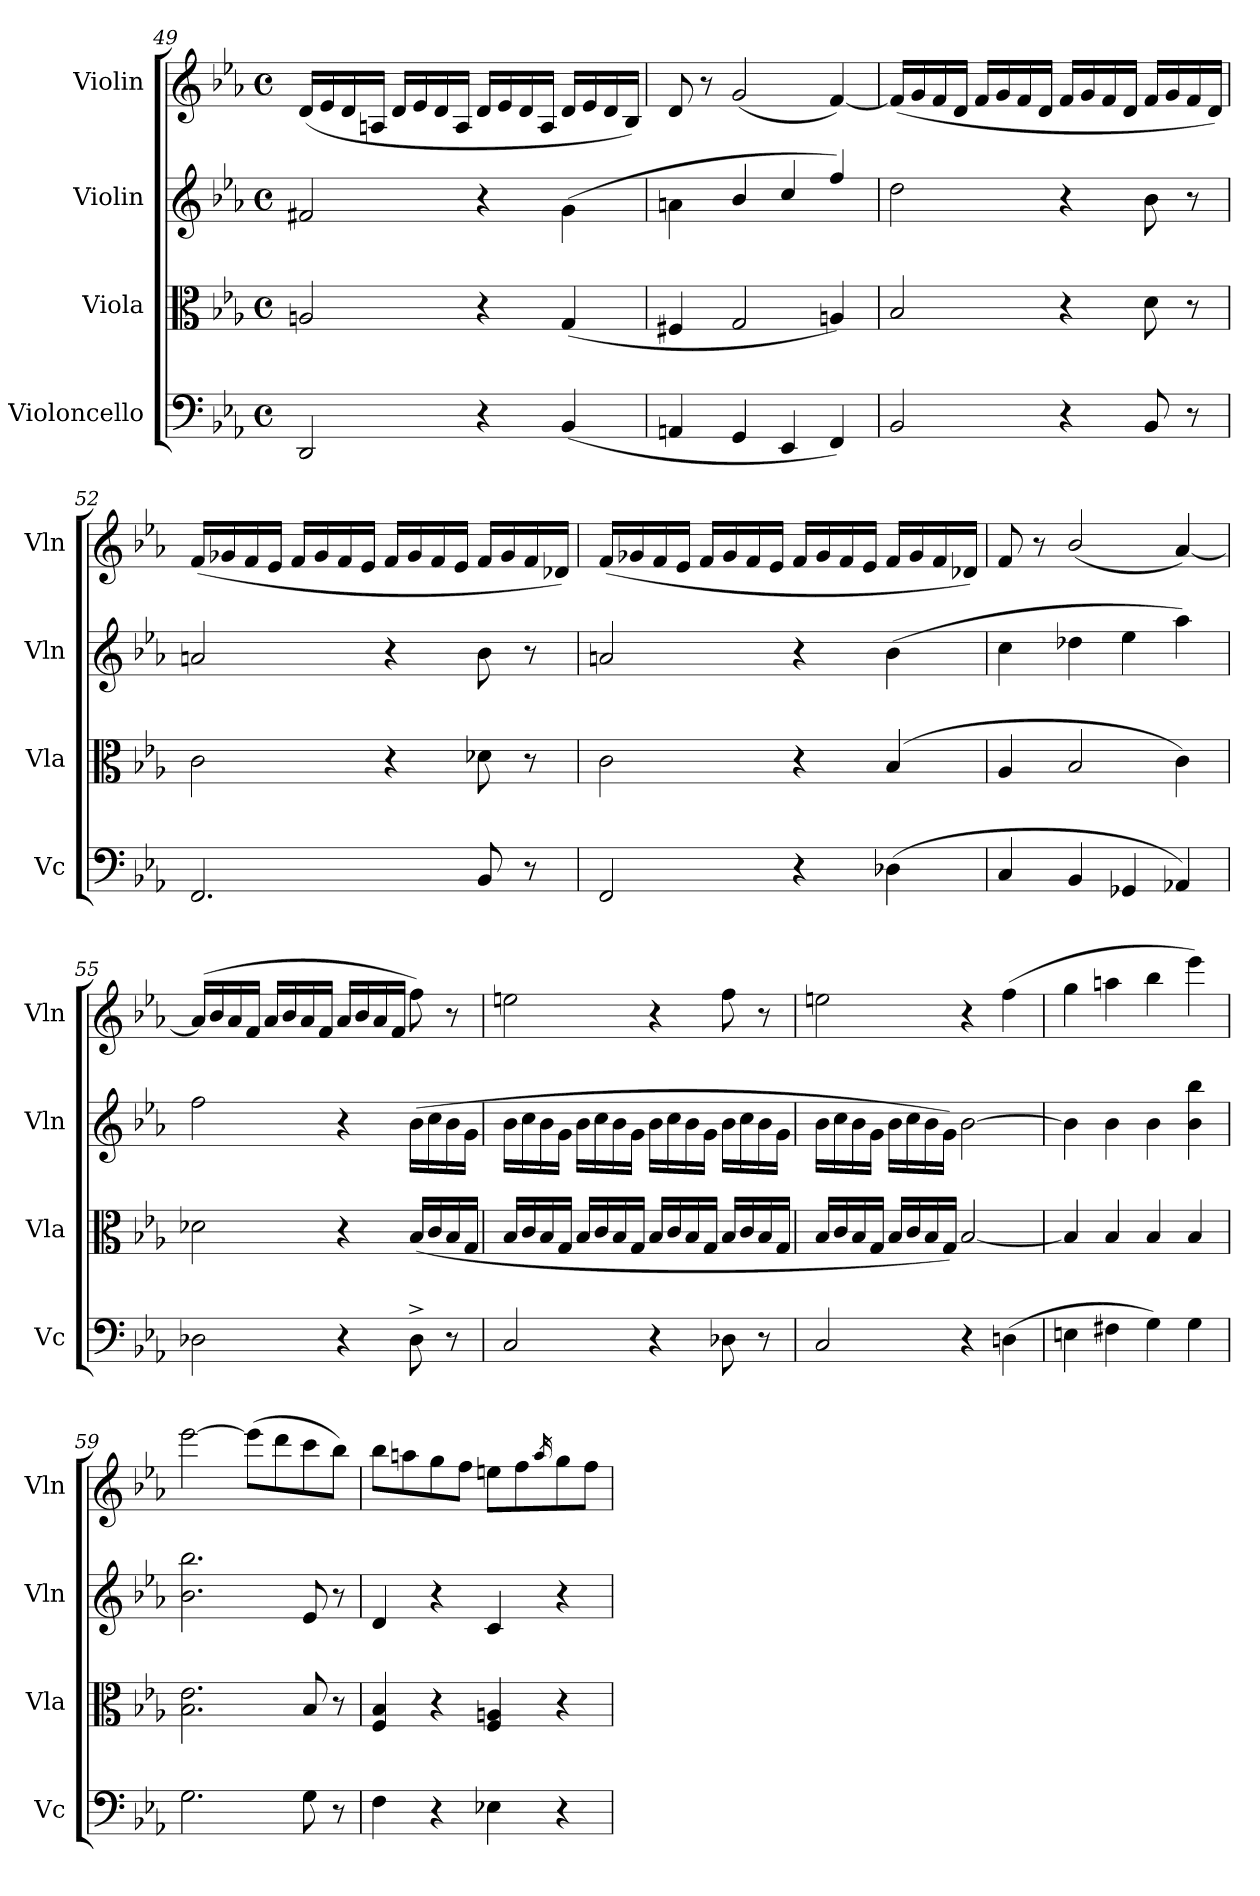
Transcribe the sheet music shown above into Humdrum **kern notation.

**kern	**kern	**kern	**kern
*part4	*part3	*part2	*part1
*staff4	*staff3	*staff2	*staff1
*I"Violoncello	*I"Viola	*I"Violin	*I"Violin
*I'Vc	*I'Vla	*I'Vln	*I'Vln
!!LO:LB:g=z
*clefF4	*clefC3	*clefG2	*clefG2
*k[b-e-a-]	*k[b-e-a-]	*k[b-e-a-]	*k[b-e-a-]
*M4/4	*M4/4	*M4/4	*M4/4
*met(c)	*met(c)	*met(c)	*met(c)
=49	=49	=49	=49
2DD/	2An/	2f#X/	(16d/LL
.	.	.	16e-/
.	.	.	16d/
.	.	.	16An/JJ
.	.	.	16d/LL
.	.	.	16e-/
.	.	.	16d/
.	.	.	16A/JJ
4r	4r	4r	16d/LL
.	.	.	16e-/
.	.	.	16d/
.	.	.	16A/JJ
(4BB-/	(4G/	(4g\	16d/LL
.	.	.	16e-/
.	.	.	16d/
.	.	.	16B-/JJ)
=50	=50	=50	=50
4AAn/	4F#X/	4an\	8d/
.	.	.	8r
4GG/	2G/	4b-/	(2g/
4EE-/	.	4cc/	.
4FF/)	4An/)	4ff/)	[4f/)
=51	=51	=51	=51
2BB-/	2B-/	2dd\	(16f/LL]
.	.	.	16g/
.	.	.	16f/
.	.	.	16d/JJ
.	.	.	16f/LL
.	.	.	16g/
.	.	.	16f/
.	.	.	16d/JJ
4r	4r	4r	16f/LL
.	.	.	16g/
.	.	.	16f/
.	.	.	16d/JJ
8BB-/	8d\	8b-\	16f/LL
.	.	.	16g/
8r	8r	8r	16f/
.	.	.	16d/JJ)
=52	=52	=52	=52
2.FF/	2c\	2an/	(16f/LL
.	.	.	16g-X/
.	.	.	16f/
.	.	.	16e-/JJ
.	.	.	16f/LL
.	.	.	16g-/
.	.	.	16f/
.	.	.	16e-/JJ
.	4r	4r	16f/LL
.	.	.	16g-/
.	.	.	16f/
.	.	.	16e-/JJ
8BB-/	8d-X\	8b-\	16f/LL
.	.	.	16g-/
8r	8r	8r	16f/
.	.	.	16d-X/JJ)
=53	=53	=53	=53
2FF/	2c\	2an/	(16f/LL
.	.	.	16g-X/
.	.	.	16f/
.	.	.	16e-/JJ
.	.	.	16f/LL
.	.	.	16g-/
.	.	.	16f/
.	.	.	16e-/JJ
4r	4r	4r	16f/LL
.	.	.	16g-/
.	.	.	16f/
.	.	.	16e-/JJ
(4D-X\	(>4B-/	(4b-\	16f/LL
.	.	.	16g-/
.	.	.	16f/
.	.	.	16d-X/JJ)
!!LO:LB:g=z
=54	=54	=54	=54
4C/	4A-/	4cc\	8f/
.	.	.	8r
4BB-/	2B-/	4dd-X\	(2b-/
4GG-X/	.	4ee-\	.
4AA-X/)	4c\)	4aa-\)	[4a-/)
=55	=55	=55	=55
2D-X\	2d-X\	2ff\	(16a-/LL]
.	.	.	16b-/
.	.	.	16a-/
.	.	.	16f/JJ
.	.	.	16a-/LL
.	.	.	16b-/
.	.	.	16a-/
.	.	.	16f/JJ
4r	4r	4r	16a-/LL
.	.	.	16b-/
.	.	.	16a-/
.	.	.	16f/JJ
8D-^\	(16B-/LL	(16b-\LL	8ff\)
.	16c/	16cc\	.
8r	16B-/	16b-\	8r
.	16G/JJ	16g\JJ	.
=56	=56	=56	=56
2C/	16B-/LL	16b-\LL	2een\
.	16c/	16cc\	.
.	16B-/	16b-\	.
.	16G/JJ	16g\JJ	.
.	16B-/LL	16b-\LL	.
.	16c/	16cc\	.
.	16B-/	16b-\	.
.	16G/JJ	16g\JJ	.
4r	16B-/LL	16b-\LL	4r
.	16c/	16cc\	.
.	16B-/	16b-\	.
.	16G/JJ	16g\JJ	.
8D-X\	16B-/LL	16b-\LL	8ff\
.	16c/	16cc\	.
8r	16B-/	16b-\	8r
.	16G/JJ	16g\JJ	.
=57	=57	=57	=57
2C/	16B-/LL	16b-\LL	2een\
.	16c/	16cc\	.
.	16B-/	16b-\	.
.	16G/JJ	16g\JJ	.
.	16B-/LL	16b-\LL	.
.	16c/	16cc\	.
.	16B-/	16b-\	.
.	16G/JJ)	16g\JJ)	.
4r	[2B-/	[2b-\	4r
(4Dn\	.	.	(4ff\
=58	=58	=58	=58
4En\	4B-/]	4b-\]	4gg\
4F#X\	4B-/	4b-\	4aan\
4G\)	4B-/	4b-\	4bb-\
4G\	4B-/	4b-\ 4bb-\	4eee-\)
=59	=59	=59	=59
2.G\	2.B-\ 2.e-\	2.b-\ 2.bb-\	[2eee-\
.	.	.	(8eee-\L]
.	.	.	8ddd\
8G\	8B-/	8e-/	8ccc\
8r	8r	8r	8bb-\J)
=60	=60	=60	=60
4F\	4F/ 4B-/	4d/	8bb-\L
.	.	.	8aan\
4r	4r	4r	8gg\
.	.	.	8ff\J
4E-X\	4F/ 4An/	4c/	8een\L
.	.	.	8ff\
.	.	.	16qaa/
4r	4r	4r	8gg\
.	.	.	8ff\J
=	=	=	=
*-	*-	*-	*-
